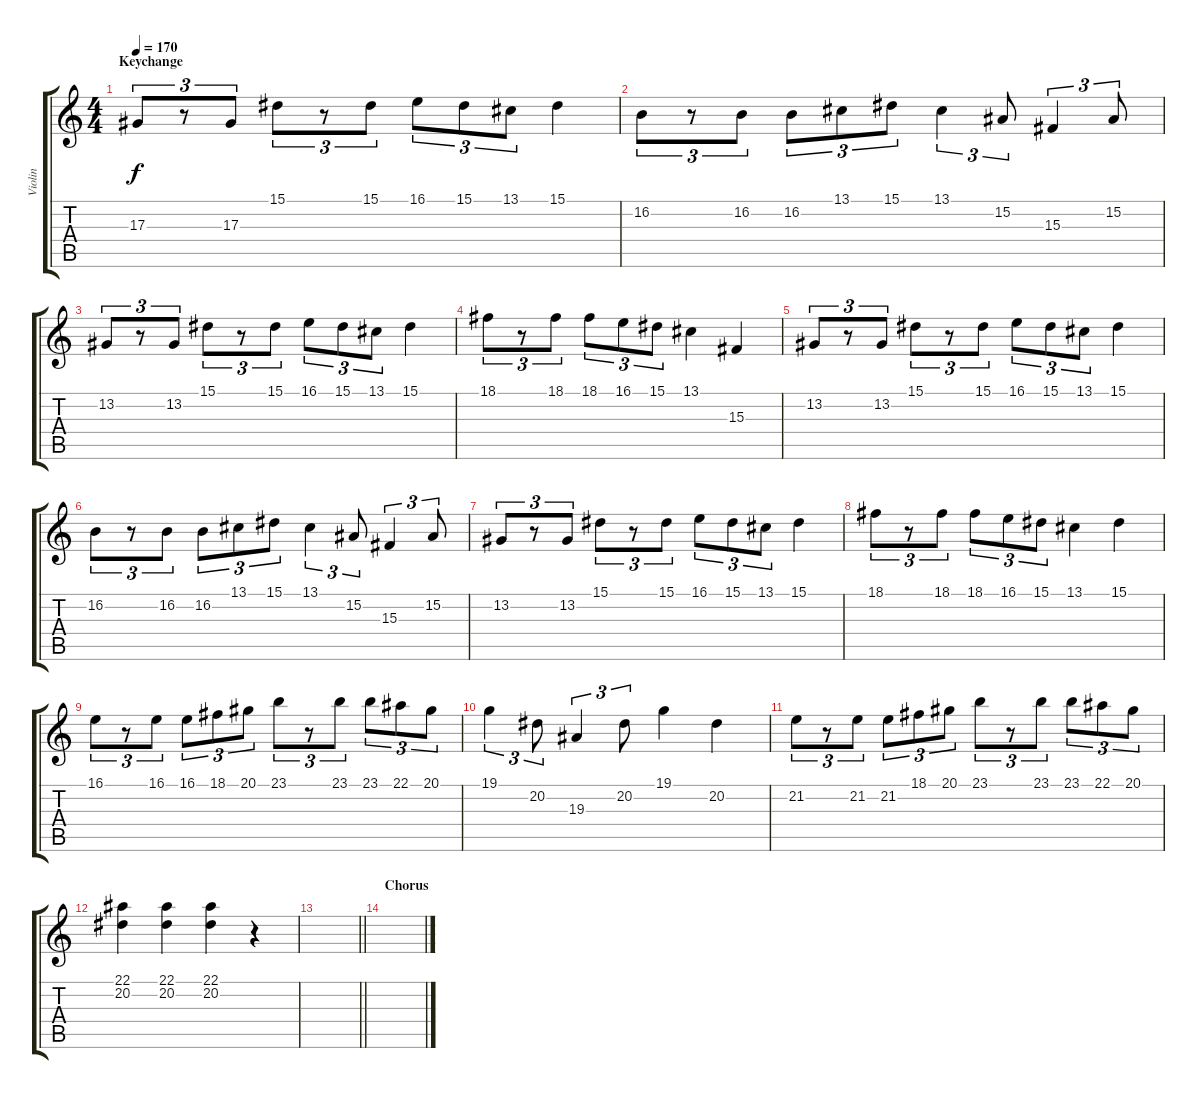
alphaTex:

\track ("Violin" "Violin") {instrument violin}
\staff {score tabs}
\tuning (C4 G3 Eb3 Bb2 F2 C2) {hide}
\ts (4 4)
\section ("" "Keychange")
\tempo 170
\clef g2
\ks c
17.3.8{tu (3 2) dy f} r.8{tu (3 2)} 17.3.8{tu (3 2)} 15.1.8{tu (3 2)} r.8{tu (3 2)} 15.1.8{tu (3 2)} 16.1.8{tu (3 2)} 15.1.8{tu (3 2)} 13.1.8{tu (3 2)} 15.1.4 |
16.2.8{tu (3 2)} r.8{tu (3 2)} 16.2.8{tu (3 2)} 16.2.8{tu (3 2)} 13.1.8{tu (3 2)} 15.1.8{tu (3 2)} 13.1.4{tu (3 2)} 15.2.8{tu (3 2)} 15.3.4{tu (3 2)} 15.2.8{tu (3 2)} |
13.2.8{tu (3 2)} r.8{tu (3 2)} 13.2.8{tu (3 2)} 15.1.8{tu (3 2)} r.8{tu (3 2)} 15.1.8{tu (3 2)} 16.1.8{tu (3 2)} 15.1.8{tu (3 2)} 13.1.8{tu (3 2)} 15.1.4 |
18.1.8{tu (3 2)} r.8{tu (3 2)} 18.1.8{tu (3 2)} 18.1.8{tu (3 2)} 16.1.8{tu (3 2)} 15.1.8{tu (3 2)} 13.1.4 15.3.4 |
13.2.8{tu (3 2)} r.8{tu (3 2)} 13.2.8{tu (3 2)} 15.1.8{tu (3 2)} r.8{tu (3 2)} 15.1.8{tu (3 2)} 16.1.8{tu (3 2)} 15.1.8{tu (3 2)} 13.1.8{tu (3 2)} 15.1.4 |
16.2.8{tu (3 2)} r.8{tu (3 2)} 16.2.8{tu (3 2)} 16.2.8{tu (3 2)} 13.1.8{tu (3 2)} 15.1.8{tu (3 2)} 13.1.4{tu (3 2)} 15.2.8{tu (3 2)} 15.3.4{tu (3 2)} 15.2.8{tu (3 2)} |
13.2.8{tu (3 2)} r.8{tu (3 2)} 13.2.8{tu (3 2)} 15.1.8{tu (3 2)} r.8{tu (3 2)} 15.1.8{tu (3 2)} 16.1.8{tu (3 2)} 15.1.8{tu (3 2)} 13.1.8{tu (3 2)} 15.1.4 |
18.1.8{tu (3 2)} r.8{tu (3 2)} 18.1.8{tu (3 2)} 18.1.8{tu (3 2)} 16.1.8{tu (3 2)} 15.1.8{tu (3 2)} 13.1.4 15.1.4 |
16.1.8{tu (3 2)} r.8{tu (3 2)} 16.1.8{tu (3 2)} 16.1.8{tu (3 2)} 18.1.8{tu (3 2)} 20.1.8{tu (3 2)} 23.1.8{tu (3 2)} r.8{tu (3 2)} 23.1.8{tu (3 2)} 23.1.8{tu (3 2)} 22.1.8{tu (3 2)} 20.1.8{tu (3 2)} |
19.1.4{tu (3 2)} 20.2.8{tu (3 2)} 19.3.4{tu (3 2)} 20.2.8{tu (3 2)} 19.1.4 20.2.4 |
21.2.8{tu (3 2)} r.8{tu (3 2)} 21.2.8{tu (3 2)} 21.2.8{tu (3 2)} 18.1.8{tu (3 2)} 20.1.8{tu (3 2)} 23.1.8{tu (3 2)} r.8{tu (3 2)} 23.1.8{tu (3 2)} 23.1.8{tu (3 2)} 22.1.8{tu (3 2)} 20.1.8{tu (3 2)} |
(22.1 20.2).4 (22.1 20.2).4 (22.1 20.2).4 r.4 |
\barLineRight lightlight
|
\section ("" "Chorus")
